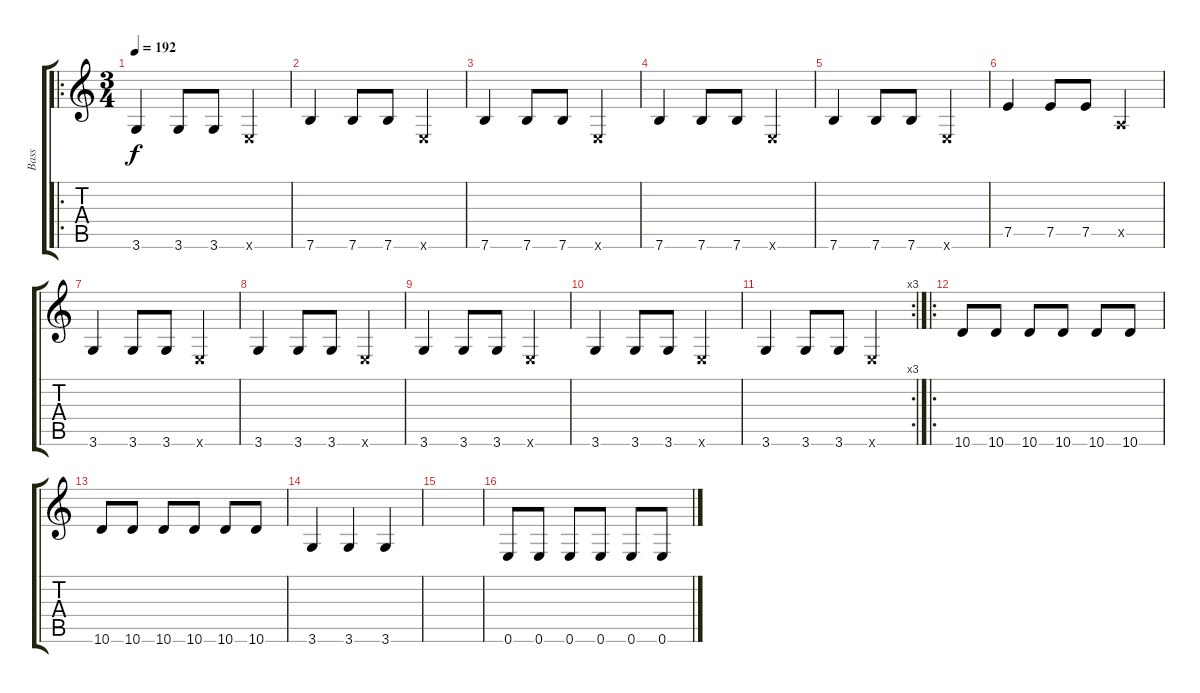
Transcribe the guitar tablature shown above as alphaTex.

\track ("Bass" "Bass") {instrument electricbassfinger}
\staff {score tabs}
\tuning (E4 B3 G3 D3 A2 E2) {hide}
\ro
\ts (3 4)
\tempo 192
\clef g2
\ks c
3.6.4{dy f instrument electricbassfinger} 3.6.8 3.6.8 0.6{x}.4 |
7.6.4 7.6.8 7.6.8 0.6{x}.4 |
7.6.4 7.6.8 7.6.8 0.6{x}.4 |
7.6.4 7.6.8 7.6.8 0.6{x}.4 |
7.6.4 7.6.8 7.6.8 0.6{x}.4 |
7.5.4 7.5.8 7.5.8 0.5{x}.4 |
3.6.4 3.6.8 3.6.8 0.6{x}.4 |
3.6.4 3.6.8 3.6.8 0.6{x}.4 |
3.6.4 3.6.8 3.6.8 0.6{x}.4 |
3.6.4 3.6.8 3.6.8 0.6{x}.4 |
\rc 3
3.6.4 3.6.8 3.6.8 0.6{x}.4 |
\ro
10.6.8 10.6.8 10.6.8 10.6.8 10.6.8 10.6.8 |
10.6.8 10.6.8 10.6.8 10.6.8 10.6.8 10.6.8 |
3.6.4 3.6.4 3.6.4 |
|
0.6.8 0.6.8 0.6.8 0.6.8 0.6.8 0.6.8
